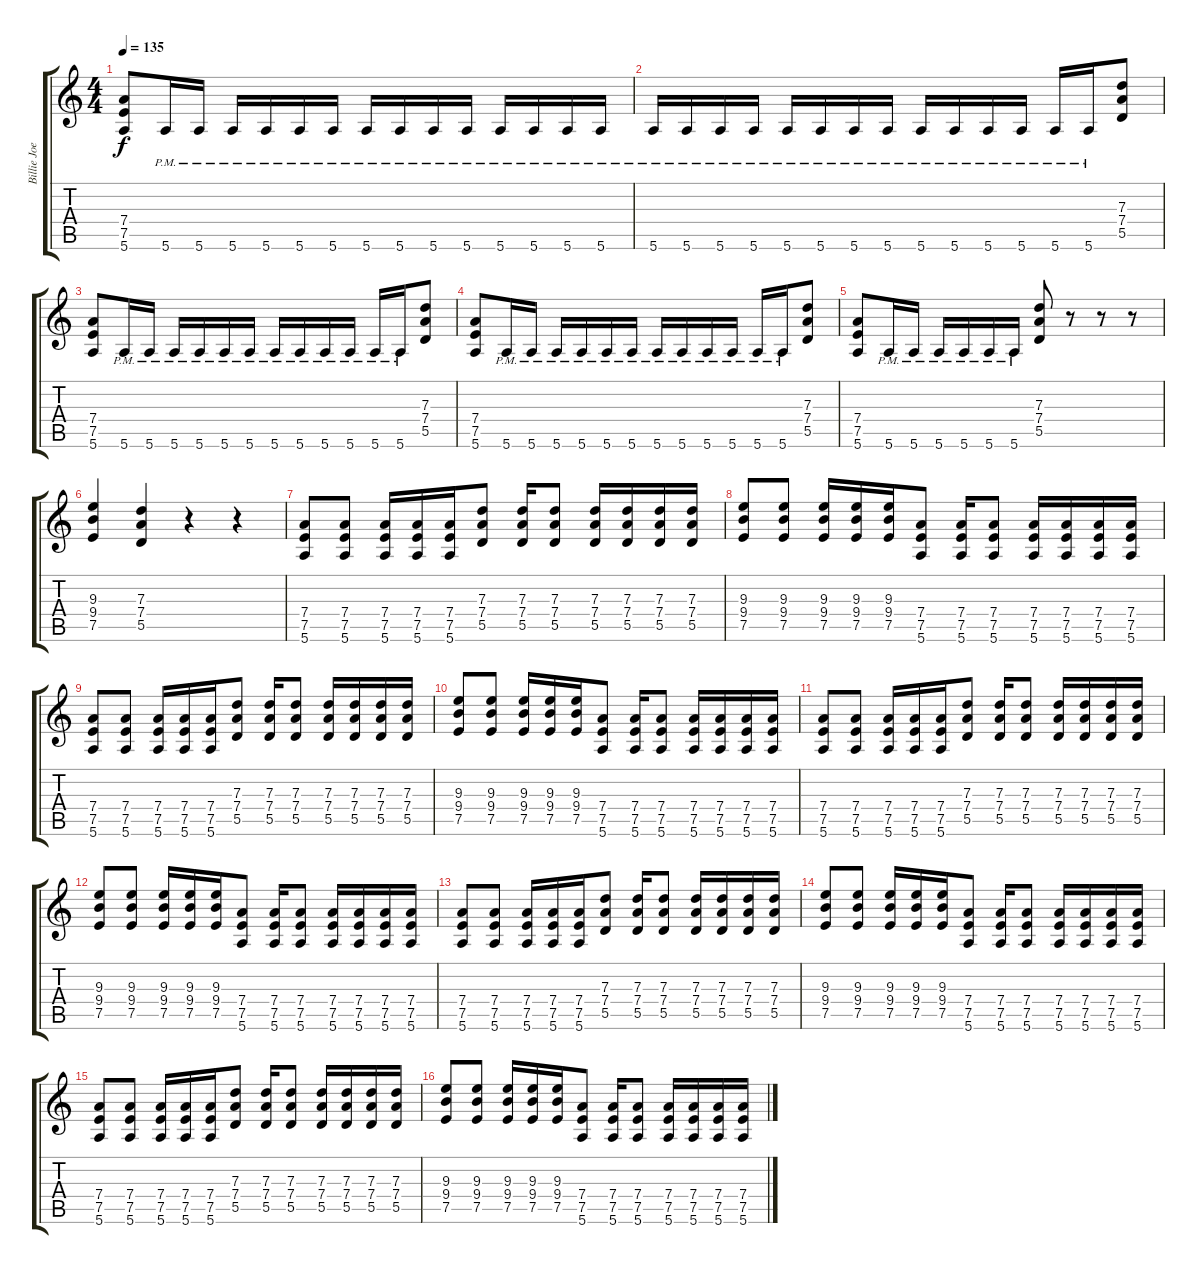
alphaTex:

\track ("Billie Joe" "Billie Joe") {instrument distortionguitar}
\staff {score tabs}
\tuning (E4 B3 G3 D3 A2 E2) {hide}
\ts (4 4)
\tempo 135
\clef g2
\ks c
(7.4 7.5 5.6).8{dy f} 5.6{pm}.16{instrument electricguitarmuted} 5.6{pm}.16 5.6{pm}.16 5.6{pm}.16 5.6{pm}.16 5.6{pm}.16 5.6{pm}.16 5.6{pm}.16 5.6{pm}.16 5.6{pm}.16 5.6{pm}.16 5.6{pm}.16 5.6{pm}.16 5.6{pm}.16 |
5.6{pm}.16 5.6{pm}.16 5.6{pm}.16 5.6{pm}.16 5.6{pm}.16 5.6{pm}.16 5.6{pm}.16 5.6{pm}.16 5.6{pm}.16 5.6{pm}.16 5.6{pm}.16 5.6{pm}.16 5.6{pm}.16 5.6{pm}.16 (7.3 7.4 5.5).8{instrument distortionguitar} |
(7.4 7.5 5.6).8 5.6{pm}.16{instrument electricguitarmuted} 5.6{pm}.16 5.6{pm}.16 5.6{pm}.16 5.6{pm}.16 5.6{pm}.16 5.6{pm}.16 5.6{pm}.16 5.6{pm}.16 5.6{pm}.16 5.6{pm}.16 5.6{pm}.16 (7.3 7.4 5.5).8{instrument distortionguitar} |
(7.4 7.5 5.6).8 5.6{pm}.16{instrument electricguitarmuted} 5.6{pm}.16 5.6{pm}.16 5.6{pm}.16 5.6{pm}.16 5.6{pm}.16 5.6{pm}.16 5.6{pm}.16 5.6{pm}.16 5.6{pm}.16 5.6{pm}.16 5.6{pm}.16 (7.3 7.4 5.5).8{instrument distortionguitar} |
(7.4 7.5 5.6).8 5.6{pm}.16{instrument electricguitarmuted} 5.6{pm}.16 5.6{pm}.16 5.6{pm}.16 5.6{pm}.16 5.6{pm}.16 (7.3 7.4 5.5).8{instrument distortionguitar} r.8 r.8 r.8 |
(9.3 9.4 7.5).4 (7.3 7.4 5.5).4 r.4 r.4 |
(7.4 7.5 5.6).8 (7.4 7.5 5.6).8 (7.4 7.5 5.6).16 (7.4 7.5 5.6).16 (7.4 7.5 5.6).16 (7.3 7.4 5.5).8 (7.3 7.4 5.5).16 (7.3 7.4 5.5).8 (7.3 7.4 5.5).16 (7.3 7.4 5.5).16 (7.3 7.4 5.5).16 (7.3 7.4 5.5).16 |
(9.3 9.4 7.5).8 (9.3 9.4 7.5).8 (9.3 9.4 7.5).16 (9.3 9.4 7.5).16 (9.3 9.4 7.5).16 (7.4 7.5 5.6).8 (7.4 7.5 5.6).16 (7.4 7.5 5.6).8 (7.4 7.5 5.6).16 (7.4 7.5 5.6).16 (7.4 7.5 5.6).16 (7.4 7.5 5.6).16 |
(7.4 7.5 5.6).8 (7.4 7.5 5.6).8 (7.4 7.5 5.6).16 (7.4 7.5 5.6).16 (7.4 7.5 5.6).16 (7.3 7.4 5.5).8 (7.3 7.4 5.5).16 (7.3 7.4 5.5).8 (7.3 7.4 5.5).16 (7.3 7.4 5.5).16 (7.3 7.4 5.5).16 (7.3 7.4 5.5).16 |
(9.3 9.4 7.5).8 (9.3 9.4 7.5).8 (9.3 9.4 7.5).16 (9.3 9.4 7.5).16 (9.3 9.4 7.5).16 (7.4 7.5 5.6).8 (7.4 7.5 5.6).16 (7.4 7.5 5.6).8 (7.4 7.5 5.6).16 (7.4 7.5 5.6).16 (7.4 7.5 5.6).16 (7.4 7.5 5.6).16 |
(7.4 7.5 5.6).8 (7.4 7.5 5.6).8 (7.4 7.5 5.6).16 (7.4 7.5 5.6).16 (7.4 7.5 5.6).16 (7.3 7.4 5.5).8 (7.3 7.4 5.5).16 (7.3 7.4 5.5).8 (7.3 7.4 5.5).16 (7.3 7.4 5.5).16 (7.3 7.4 5.5).16 (7.3 7.4 5.5).16 |
(9.3 9.4 7.5).8 (9.3 9.4 7.5).8 (9.3 9.4 7.5).16 (9.3 9.4 7.5).16 (9.3 9.4 7.5).16 (7.4 7.5 5.6).8 (7.4 7.5 5.6).16 (7.4 7.5 5.6).8 (7.4 7.5 5.6).16 (7.4 7.5 5.6).16 (7.4 7.5 5.6).16 (7.4 7.5 5.6).16 |
(7.4 7.5 5.6).8 (7.4 7.5 5.6).8 (7.4 7.5 5.6).16 (7.4 7.5 5.6).16 (7.4 7.5 5.6).16 (7.3 7.4 5.5).8 (7.3 7.4 5.5).16 (7.3 7.4 5.5).8 (7.3 7.4 5.5).16 (7.3 7.4 5.5).16 (7.3 7.4 5.5).16 (7.3 7.4 5.5).16 |
(9.3 9.4 7.5).8 (9.3 9.4 7.5).8 (9.3 9.4 7.5).16 (9.3 9.4 7.5).16 (9.3 9.4 7.5).16 (7.4 7.5 5.6).8 (7.4 7.5 5.6).16 (7.4 7.5 5.6).8 (7.4 7.5 5.6).16 (7.4 7.5 5.6).16 (7.4 7.5 5.6).16 (7.4 7.5 5.6).16 |
(7.4 7.5 5.6).8 (7.4 7.5 5.6).8 (7.4 7.5 5.6).16 (7.4 7.5 5.6).16 (7.4 7.5 5.6).16 (7.3 7.4 5.5).8 (7.3 7.4 5.5).16 (7.3 7.4 5.5).8 (7.3 7.4 5.5).16 (7.3 7.4 5.5).16 (7.3 7.4 5.5).16 (7.3 7.4 5.5).16 |
(9.3 9.4 7.5).8 (9.3 9.4 7.5).8 (9.3 9.4 7.5).16 (9.3 9.4 7.5).16 (9.3 9.4 7.5).16 (7.4 7.5 5.6).8 (7.4 7.5 5.6).16 (7.4 7.5 5.6).8 (7.4 7.5 5.6).16 (7.4 7.5 5.6).16 (7.4 7.5 5.6).16 (7.4 7.5 5.6).16
